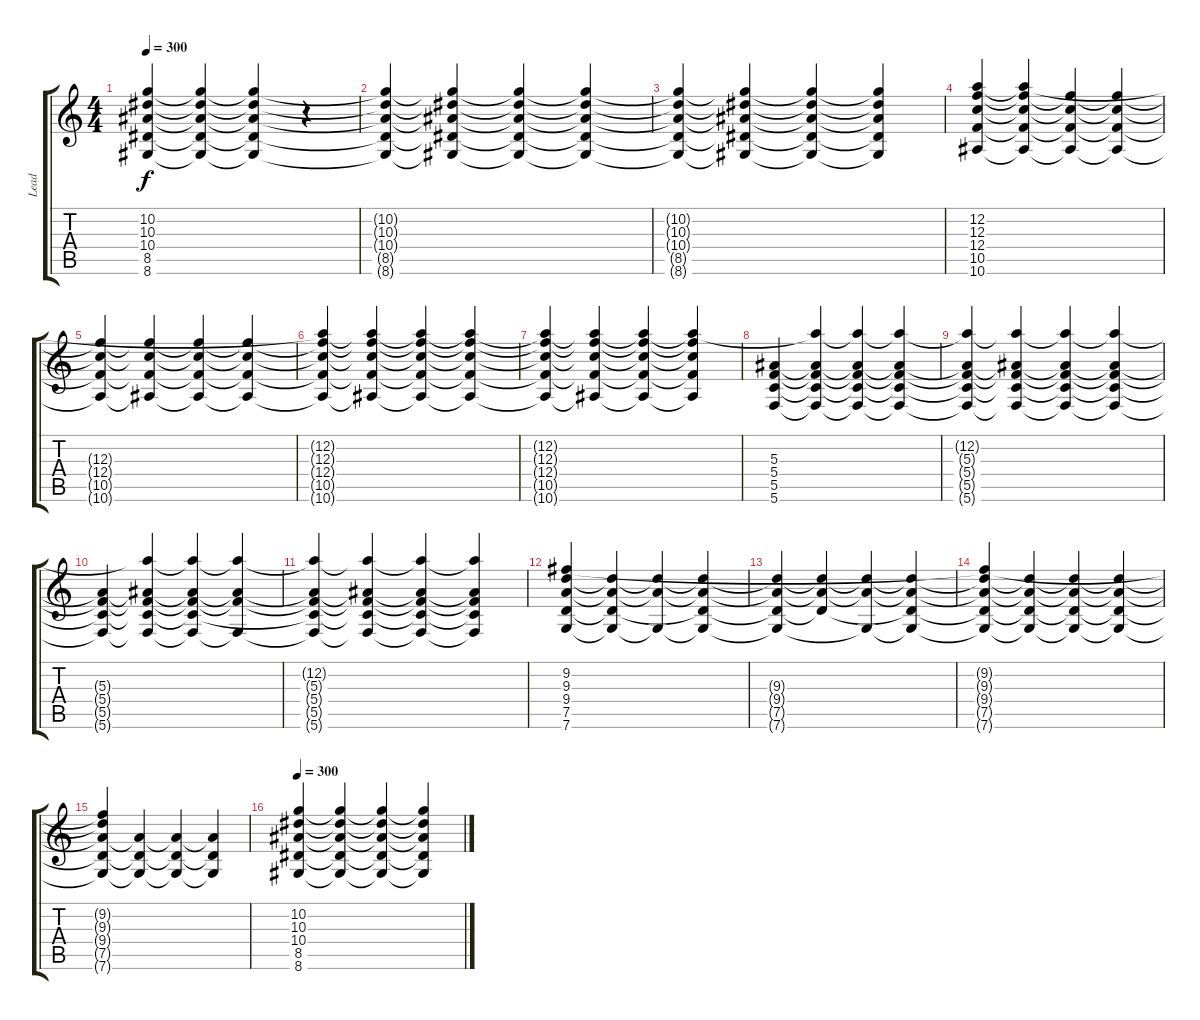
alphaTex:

\track ("Lead" "Lead") {instrument distortionguitar}
\staff {score tabs}
\tuning (D4 A3 F3 C3 G2 C2) {hide}
\ts (4 4)
\tempo 300
\clef g2
\ks c
(10.2{t} 10.3{t} 10.4{t} 8.5{t} 8.6{t}).4{dy f} (10.2{t} 10.3{t} 10.4{t} 8.5{t} 8.6{t}).4 (10.2{t} 10.3{t} 10.4{t} 8.5{t} 8.6{t}).4 r.4 |
(10.2{t} 10.3{t} 10.4{t} 8.5{t} 8.6{t}).4 (10.2{t} 10.3{t} 10.4{t} 8.5{t} 8.6{t}).4 (10.2{t} 10.3{t} 10.4{t} 8.5{t} 8.6{t}).4 (10.2{t} 10.3{t} 10.4{t} 8.5{t} 8.6{t}).4 |
(10.2{t} 10.3{t} 10.4{t} 8.5{t} 8.6{t}).4 (10.2{t} 10.3{t} 10.4{t} 8.5{t} 8.6{t}).4 (10.2{t} 10.3{t} 10.4{t} 8.5{t} 8.6{t}).4 (10.2{t} 10.3{t} 10.4{t} 8.5{t} 8.6{t}).4 |
(12.2 12.3 12.4 10.5 10.6).4 (12.2{t} 12.3{t} 12.4{t} 10.5{t} 10.6{t}).4 (12.3{t} 12.4{t} 10.5{t} 10.6{t}).4 (12.3{t} 12.4{t} 10.5{t} 10.6{t}).4 |
(12.3{t} 12.4{t} 10.5{t} 10.6{t}).4 (12.3{t} 12.4{t} 10.5{t} 10.6{t}).4 (12.3{t} 12.4{t} 10.5{t} 10.6{t}).4 (12.3{t} 12.4{t} 10.5{t} 10.6{t}).4 |
(12.2{t} 12.3{t} 12.4{t} 10.5{t} 10.6{t}).4 (12.2{t} 12.3{t} 12.4{t} 10.5{t} 10.6{t}).4 (12.2{t} 12.3{t} 12.4{t} 10.5{t} 10.6{t}).4 (12.2{t} 12.3{t} 12.4{t} 10.5{t} 10.6{t}).4 |
(12.2{t} 12.3{t} 12.4{t} 10.5{t} 10.6{t}).4 (12.2{t} 12.3{t} 12.4{t} 10.5{t} 10.6{t}).4 (12.2{t} 12.3{t} 12.4{t} 10.5{t} 10.6{t}).4 (12.2{t} 12.3{t} 12.4{t} 10.5{t} 10.6{t}).4 |
(5.3 5.4 5.5 5.6).4 (12.2{t} 5.3{t} 5.4{t} 5.5{t} 5.6{t}).4 (12.2{t} 5.3{t} 5.4{t} 5.5{t} 5.6{t}).4 (12.2{t} 5.3{t} 5.4{t} 5.5{t} 5.6{t}).4 |
(12.2{t} 5.3{t} 5.4{t} 5.5{t} 5.6{t}).4 (12.2{t} 5.3{t} 5.4{t} 5.5{t} 5.6{t}).4 (12.2{t} 5.3{t} 5.4{t} 5.5{t} 5.6{t}).4 (12.2{t} 5.3{t} 5.4{t} 5.5{t} 5.6{t}).4 |
(5.3{t} 5.4{t} 5.5{t} 5.6{t}).4 (12.2{t} 5.3{t} 5.4{t} 5.5{t} 5.6{t}).4 (12.2{t} 5.3{t} 5.4{t} 5.5{t} 5.6{t}).4 (12.2{t} 5.3{t} 5.4{t} 5.6{t}).4 |
(12.2{t} 5.3{t} 5.4{t} 5.5{t} 5.6{t}).4 (12.2{t} 5.3{t} 5.4{t} 5.5{t} 5.6{t}).4 (12.2{t} 5.3{t} 5.4{t} 5.5{t} 5.6{t}).4 (12.2{t} 5.3{t} 5.4{t} 5.5{t} 5.6{t}).4 |
(9.2 9.3 9.4 7.5 7.6).4 (9.3{t} 9.4{t} 7.5{t} 7.6{t}).4 (9.3{t} 9.4{t} 7.6{t}).4 (9.3{t} 9.4{t} 7.5{t} 7.6{t}).4 |
(9.3{t} 9.4{t} 7.5{t} 7.6{t}).4 (9.3{t} 9.4{t} 7.5{t}).4 (9.3{t} 9.4{t} 7.6{t}).4 (9.3{t} 9.4{t} 7.5{t} 7.6{t}).4 |
(9.2{t} 9.3{t} 9.4{t} 7.5{t} 7.6{t}).4 (9.3{t} 9.4{t} 7.5{t} 7.6{t}).4 (9.3{t} 9.4{t} 7.5{t} 7.6{t}).4 (9.3{t} 9.4{t} 7.5{t} 7.6{t}).4 |
(9.2{t} 9.3{t} 9.4{t} 7.5{t} 7.6{t}).4 (9.4{t} 7.5{t} 7.6{t}).4 (9.4{t} 7.5{t} 7.6{t}).4 (9.4{t} 7.5{t} 7.6{t}).4 |
\tempo 300
(10.2 10.3 10.4 8.5 8.6).4 (10.2{t} 10.3{t} 10.4{t} 8.5{t} 8.6{t}).4 (10.2{t} 10.3{t} 10.4{t} 8.5{t} 8.6{t}).4 (10.2{t} 10.3{t} 10.4{t} 8.5{t} 8.6{t}).4
